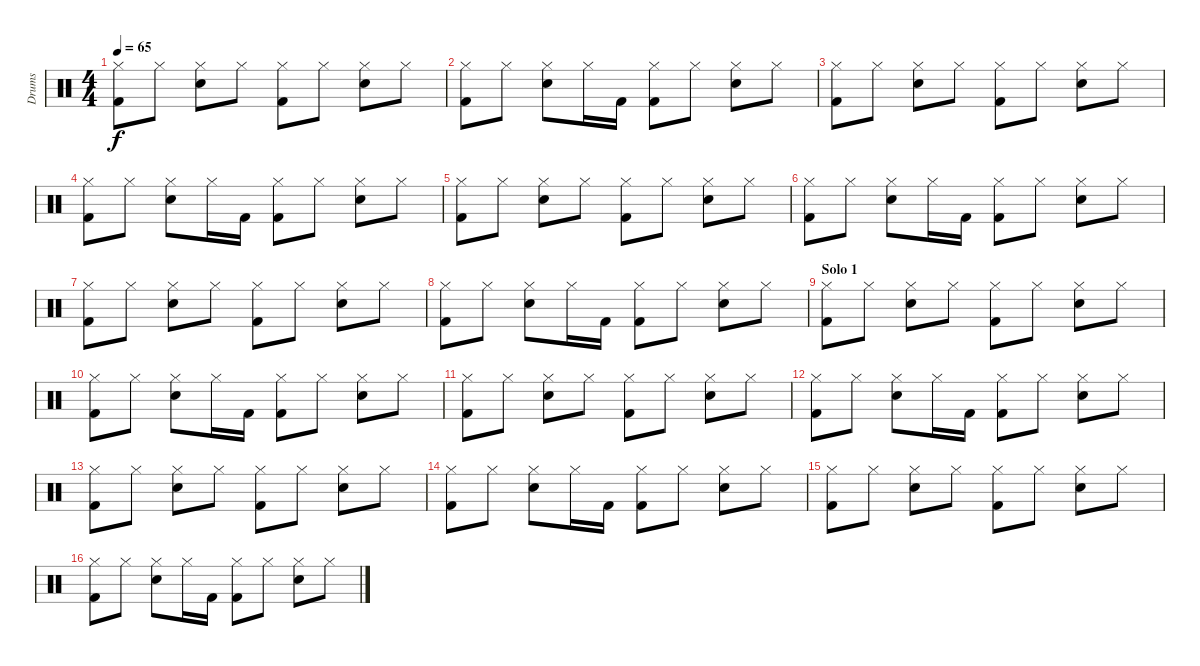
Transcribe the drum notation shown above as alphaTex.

\track ("Drums" "Drums") {instrument percussion}
\staff {score}
\articulation defaults
\ts (4 4)
\tempo 65
\clef neutral
\ks c
("Hi-Hat (closed)" "Kick (hit) 2").8{dy f} "Hi-Hat (closed)".8 ("Hi-Hat (closed)" "Snare (hit) 2").8 "Hi-Hat (closed)".8 ("Hi-Hat (closed)" "Kick (hit) 2").8 "Hi-Hat (closed)".8 ("Hi-Hat (closed)" "Snare (hit) 2").8 "Hi-Hat (closed)".8 |
("Hi-Hat (closed)" "Kick (hit) 2").8 "Hi-Hat (closed)".8 ("Hi-Hat (closed)" "Snare (hit) 2").8 "Hi-Hat (closed)".16 "Kick (hit) 2".16 ("Hi-Hat (closed)" "Kick (hit) 2").8 "Hi-Hat (closed)".8 ("Hi-Hat (closed)" "Snare (hit) 2").8 "Hi-Hat (closed)".8 |
("Hi-Hat (closed)" "Kick (hit) 2").8 "Hi-Hat (closed)".8 ("Hi-Hat (closed)" "Snare (hit) 2").8 "Hi-Hat (closed)".8 ("Hi-Hat (closed)" "Kick (hit) 2").8 "Hi-Hat (closed)".8 ("Hi-Hat (closed)" "Snare (hit) 2").8 "Hi-Hat (closed)".8 |
("Hi-Hat (closed)" "Kick (hit) 2").8 "Hi-Hat (closed)".8 ("Hi-Hat (closed)" "Snare (hit) 2").8 "Hi-Hat (closed)".16 "Kick (hit) 2".16 ("Hi-Hat (closed)" "Kick (hit) 2").8 "Hi-Hat (closed)".8 ("Hi-Hat (closed)" "Snare (hit) 2").8 "Hi-Hat (closed)".8 |
("Hi-Hat (closed)" "Kick (hit) 2").8 "Hi-Hat (closed)".8 ("Hi-Hat (closed)" "Snare (hit) 2").8 "Hi-Hat (closed)".8 ("Hi-Hat (closed)" "Kick (hit) 2").8 "Hi-Hat (closed)".8 ("Hi-Hat (closed)" "Snare (hit) 2").8 "Hi-Hat (closed)".8 |
("Hi-Hat (closed)" "Kick (hit) 2").8 "Hi-Hat (closed)".8 ("Hi-Hat (closed)" "Snare (hit) 2").8 "Hi-Hat (closed)".16 "Kick (hit) 2".16 ("Hi-Hat (closed)" "Kick (hit) 2").8 "Hi-Hat (closed)".8 ("Hi-Hat (closed)" "Snare (hit) 2").8 "Hi-Hat (closed)".8 |
("Hi-Hat (closed)" "Kick (hit) 2").8 "Hi-Hat (closed)".8 ("Hi-Hat (closed)" "Snare (hit) 2").8 "Hi-Hat (closed)".8 ("Hi-Hat (closed)" "Kick (hit) 2").8 "Hi-Hat (closed)".8 ("Hi-Hat (closed)" "Snare (hit) 2").8 "Hi-Hat (closed)".8 |
("Hi-Hat (closed)" "Kick (hit) 2").8 "Hi-Hat (closed)".8 ("Hi-Hat (closed)" "Snare (hit) 2").8 "Hi-Hat (closed)".16 "Kick (hit) 2".16 ("Hi-Hat (closed)" "Kick (hit) 2").8 "Hi-Hat (closed)".8 ("Hi-Hat (closed)" "Snare (hit) 2").8 "Hi-Hat (closed)".8 |
\section ("" "Solo 1")
("Hi-Hat (closed)" "Kick (hit) 2").8 "Hi-Hat (closed)".8 ("Hi-Hat (closed)" "Snare (hit) 2").8 "Hi-Hat (closed)".8 ("Hi-Hat (closed)" "Kick (hit) 2").8 "Hi-Hat (closed)".8 ("Hi-Hat (closed)" "Snare (hit) 2").8 "Hi-Hat (closed)".8 |
("Hi-Hat (closed)" "Kick (hit) 2").8 "Hi-Hat (closed)".8 ("Hi-Hat (closed)" "Snare (hit) 2").8 "Hi-Hat (closed)".16 "Kick (hit) 2".16 ("Hi-Hat (closed)" "Kick (hit) 2").8 "Hi-Hat (closed)".8 ("Hi-Hat (closed)" "Snare (hit) 2").8 "Hi-Hat (closed)".8 |
("Hi-Hat (closed)" "Kick (hit) 2").8 "Hi-Hat (closed)".8 ("Hi-Hat (closed)" "Snare (hit) 2").8 "Hi-Hat (closed)".8 ("Hi-Hat (closed)" "Kick (hit) 2").8 "Hi-Hat (closed)".8 ("Hi-Hat (closed)" "Snare (hit) 2").8 "Hi-Hat (closed)".8 |
("Hi-Hat (closed)" "Kick (hit) 2").8 "Hi-Hat (closed)".8 ("Hi-Hat (closed)" "Snare (hit) 2").8 "Hi-Hat (closed)".16 "Kick (hit) 2".16 ("Hi-Hat (closed)" "Kick (hit) 2").8 "Hi-Hat (closed)".8 ("Hi-Hat (closed)" "Snare (hit) 2").8 "Hi-Hat (closed)".8 |
("Hi-Hat (closed)" "Kick (hit) 2").8 "Hi-Hat (closed)".8 ("Hi-Hat (closed)" "Snare (hit) 2").8 "Hi-Hat (closed)".8 ("Hi-Hat (closed)" "Kick (hit) 2").8 "Hi-Hat (closed)".8 ("Hi-Hat (closed)" "Snare (hit) 2").8 "Hi-Hat (closed)".8 |
("Hi-Hat (closed)" "Kick (hit) 2").8 "Hi-Hat (closed)".8 ("Hi-Hat (closed)" "Snare (hit) 2").8 "Hi-Hat (closed)".16 "Kick (hit) 2".16 ("Hi-Hat (closed)" "Kick (hit) 2").8 "Hi-Hat (closed)".8 ("Hi-Hat (closed)" "Snare (hit) 2").8 "Hi-Hat (closed)".8 |
("Hi-Hat (closed)" "Kick (hit) 2").8 "Hi-Hat (closed)".8 ("Hi-Hat (closed)" "Snare (hit) 2").8 "Hi-Hat (closed)".8 ("Hi-Hat (closed)" "Kick (hit) 2").8 "Hi-Hat (closed)".8 ("Hi-Hat (closed)" "Snare (hit) 2").8 "Hi-Hat (closed)".8 |
("Hi-Hat (closed)" "Kick (hit) 2").8 "Hi-Hat (closed)".8 ("Hi-Hat (closed)" "Snare (hit) 2").8 "Hi-Hat (closed)".16 "Kick (hit) 2".16 ("Hi-Hat (closed)" "Kick (hit) 2").8 "Hi-Hat (closed)".8 ("Hi-Hat (closed)" "Snare (hit) 2").8 "Hi-Hat (closed)".8
